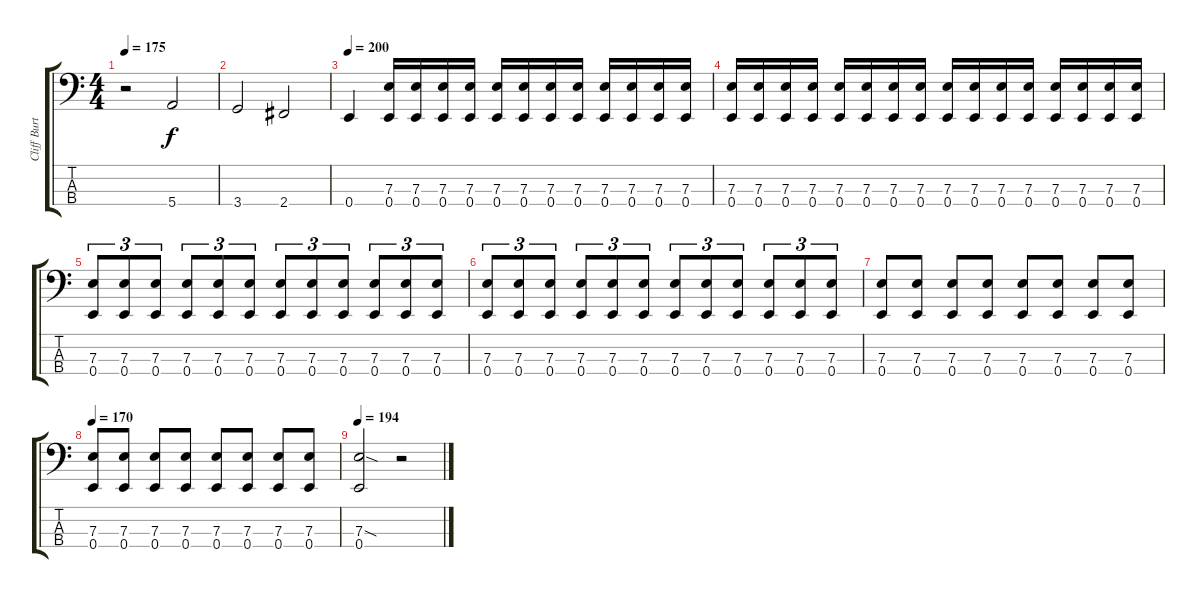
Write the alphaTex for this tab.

\track ("Cliff Burton (Bass)" "Cliff Burt") {instrument electricbassfinger}
\staff {score tabs}
\tuning (G2 D2 A1 E1) {hide}
\ts (4 4)
\tempo 175
\clef f4
\ks c
r.2{dy f} 5.4.2 |
3.4.2 2.4.2 |
\tempo 200
0.4.4 (7.3 0.4).16 (7.3 0.4).16 (7.3 0.4).16 (7.3 0.4).16 (7.3 0.4).16 (7.3 0.4).16 (7.3 0.4).16 (7.3 0.4).16 (7.3 0.4).16 (7.3 0.4).16 (7.3 0.4).16 (7.3 0.4).16 |
(7.3 0.4).16 (7.3 0.4).16 (7.3 0.4).16 (7.3 0.4).16 (7.3 0.4).16 (7.3 0.4).16 (7.3 0.4).16 (7.3 0.4).16 (7.3 0.4).16 (7.3 0.4).16 (7.3 0.4).16 (7.3 0.4).16 (7.3 0.4).16 (7.3 0.4).16 (7.3 0.4).16 (7.3 0.4).16 |
(7.3 0.4).8{tu (3 2)} (7.3 0.4).8{tu (3 2)} (7.3 0.4).8{tu (3 2)} (7.3 0.4).8{tu (3 2)} (7.3 0.4).8{tu (3 2)} (7.3 0.4).8{tu (3 2)} (7.3 0.4).8{tu (3 2)} (7.3 0.4).8{tu (3 2)} (7.3 0.4).8{tu (3 2)} (7.3 0.4).8{tu (3 2)} (7.3 0.4).8{tu (3 2)} (7.3 0.4).8{tu (3 2)} |
(7.3 0.4).8{tu (3 2)} (7.3 0.4).8{tu (3 2)} (7.3 0.4).8{tu (3 2)} (7.3 0.4).8{tu (3 2)} (7.3 0.4).8{tu (3 2)} (7.3 0.4).8{tu (3 2)} (7.3 0.4).8{tu (3 2)} (7.3 0.4).8{tu (3 2)} (7.3 0.4).8{tu (3 2)} (7.3 0.4).8{tu (3 2)} (7.3 0.4).8{tu (3 2)} (7.3 0.4).8{tu (3 2)} |
(7.3 0.4).8 (7.3 0.4).8 (7.3 0.4).8 (7.3 0.4).8 (7.3 0.4).8 (7.3 0.4).8 (7.3 0.4).8 (7.3 0.4).8 |
\tempo 170
(7.3 0.4).8 (7.3 0.4).8 (7.3 0.4).8 (7.3 0.4).8 (7.3 0.4).8 (7.3 0.4).8 (7.3 0.4).8 (7.3 0.4).8 |
\tempo 194
(7.3{sod} 0.4).2 r.2
